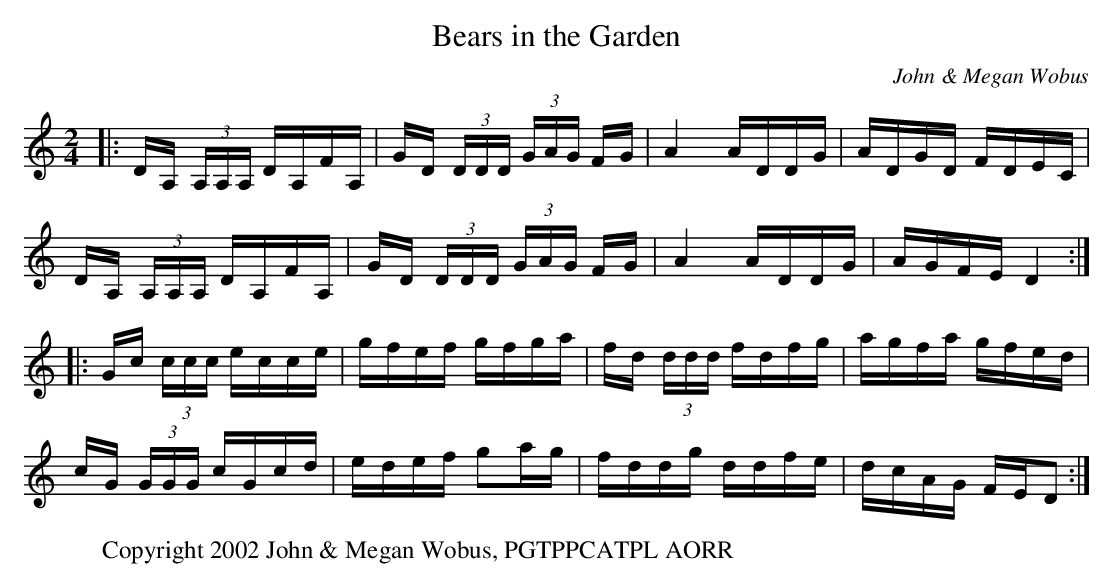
X:1
T:Bears in the Garden
C:John & Megan Wobus
M:2/4
K:Ddor
|: DA, (3A,A,A, DA,FA, | GD (3DDD (3GAG FG | A4 ADDG | ADGD FDEC |
DA, (3A,A,A, DA,FA, | GD (3DDD (3GAG FG | A4 ADDG | AGFE D4:|
|: Gc (3ccc ecce | gfef gfga | fd (3ddd fdfg | agfa gfed |
cG (3GGG cGcd | edef  g2ag | fddg ddfe | dcAG FED2 :|
W:Copyright 2002 John & Megan Wobus, PGTPPCATPL AORR
